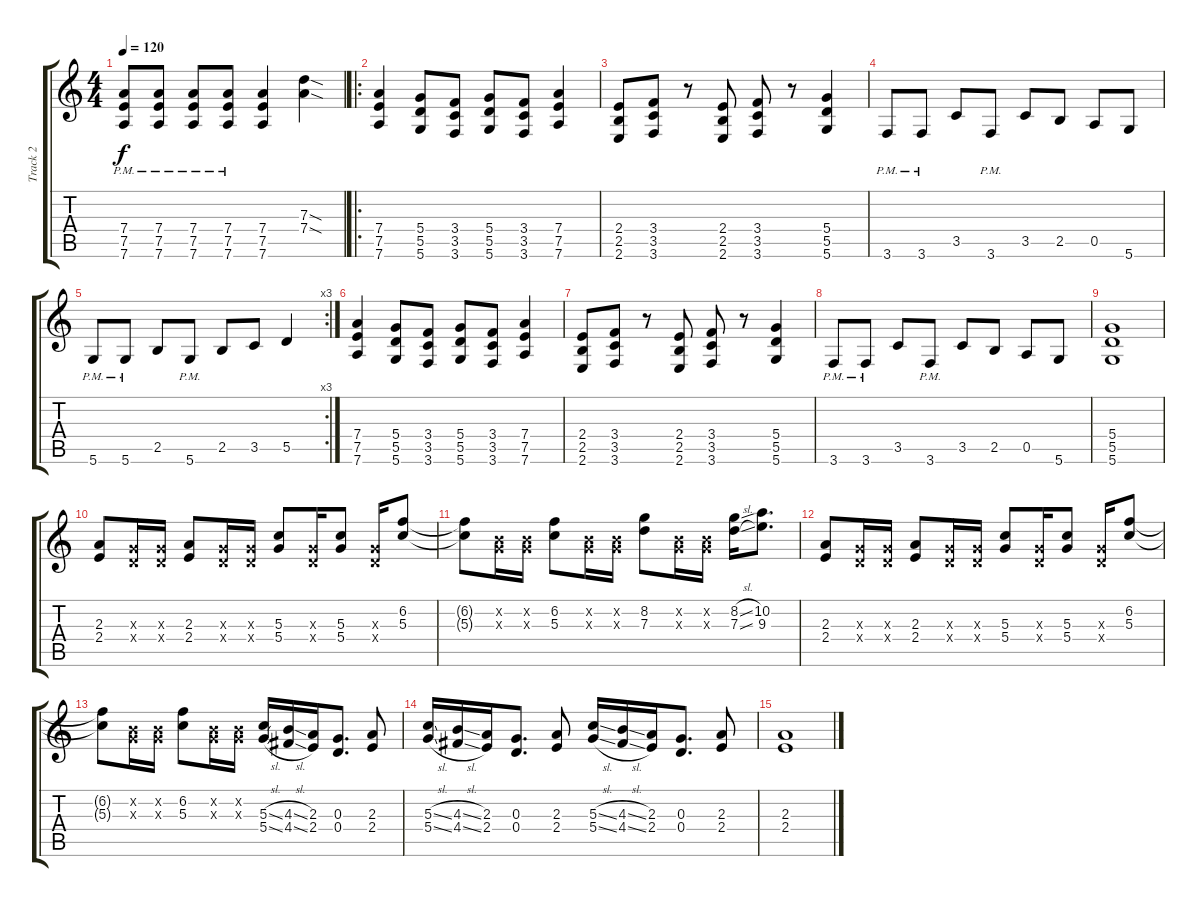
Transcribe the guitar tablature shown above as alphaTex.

\track ("Track 2" "Track 2") {instrument distortionguitar}
\staff {score tabs}
\tuning (E4 B3 G3 D3 A2 D2) {hide}
\ts (4 4)
\tempo 120
\clef g2
\ks c
(7.4{pm} 7.5{pm} 7.6{pm}).8{dy f} (7.4{pm} 7.5{pm} 7.6{pm}).8 (7.4{pm} 7.5{pm} 7.6{pm}).8 (7.4{pm} 7.5{pm} 7.6{pm}).8 (7.4 7.5 7.6).4 (7.3{sod} 7.4{sod}).4 |
\ro
(7.4 7.5 7.6).4 (5.4 5.5 5.6).8 (3.4 3.5 3.6).8 (5.4 5.5 5.6).8 (3.4 3.5 3.6).8 (7.4 7.5 7.6).4 |
(2.4 2.5 2.6).8 (3.4 3.5 3.6).8 r.8 (2.4 2.5 2.6).8 (3.4 3.5 3.6).8 r.8 (5.4 5.5 5.6).4 |
3.6{pm}.8 3.6{pm}.8 3.5.8 3.6{pm}.8 3.5.8 2.5.8 0.5.8 5.6.8 |
\rc 3
5.6{pm}.8 5.6{pm}.8 2.5.8 5.6{pm}.8 2.5.8 3.5.8 5.5.4 |
(7.4 7.5 7.6).4 (5.4 5.5 5.6).8 (3.4 3.5 3.6).8 (5.4 5.5 5.6).8 (3.4 3.5 3.6).8 (7.4 7.5 7.6).4 |
(2.4 2.5 2.6).8 (3.4 3.5 3.6).8 r.8 (2.4 2.5 2.6).8 (3.4 3.5 3.6).8 r.8 (5.4 5.5 5.6).4 |
3.6{pm}.8 3.6{pm}.8 3.5.8 3.6{pm}.8 3.5.8 2.5.8 0.5.8 5.6.8 |
(5.4 5.5 5.6).1 |
(2.3 2.4).8 (0.3{x} 0.4{x}).16 (0.3{x} 0.4{x}).16 (2.3 2.4).8 (0.3{x} 0.4{x}).16 (0.3{x} 0.4{x}).16 (5.3 5.4).8 (0.3{x} 0.4{x}).16 (5.3 5.4).8 (0.3{x} 0.4{x}).16 (6.2 5.3).8 |
(6.2{t} 5.3{t}).8 (0.2{x} 0.3{x}).16 (0.2{x} 0.3{x}).16 (6.2 5.3).8 (0.2{x} 0.3{x}).16 (0.2{x} 0.3{x}).16 (8.2 7.3).8 (0.2{x} 0.3{x}).16 (0.2{x} 0.3{x}).16 (8.2{sl} 7.3{sl}).16 (10.2 9.3).8{d} |
(2.3 2.4).8 (0.3{x} 0.4{x}).16 (0.3{x} 0.4{x}).16 (2.3 2.4).8 (0.3{x} 0.4{x}).16 (0.3{x} 0.4{x}).16 (5.3 5.4).8 (0.3{x} 0.4{x}).16 (5.3 5.4).8 (0.3{x} 0.4{x}).16 (6.2 5.3).8 |
(6.2{t} 5.3{t}).8 (0.2{x} 0.3{x}).16 (0.2{x} 0.3{x}).16 (6.2 5.3).8 (0.2{x} 0.3{x}).16 (0.2{x} 0.3{x}).16 (5.3{sl} 5.4{sl}).16 (4.3{sl} 4.4{sl}).16 (2.3 2.4).16 (0.3 0.4).8{d} (2.3 2.4).8 |
(5.3{sl} 5.4{sl}).16 (4.3{sl} 4.4{sl}).16 (2.3 2.4).16 (0.3 0.4).8{d} (2.3 2.4).8 (5.3{sl} 5.4{sl}).16 (4.3{sl} 4.4{sl}).16 (2.3 2.4).16 (0.3 0.4).8{d} (2.3 2.4).8 |
(2.3 2.4).1
